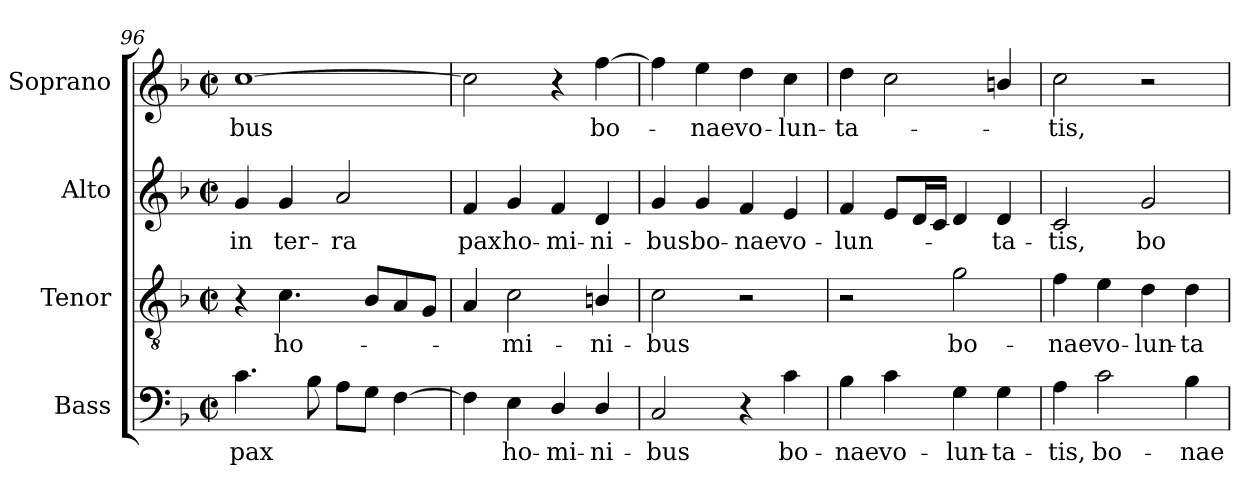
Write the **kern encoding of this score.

**kern	**text	**kern	**text	**kern	**text	**kern	**text
*part4	*part4	*part3	*part3	*part2	*part2	*part1	*part1
*staff4	*staff4	*staff3	*staff3	*staff2	*staff2	*staff1	*staff1
*I"Bass	*	*I"Tenor	*	*I"Alto	*	*I"Soprano	*
*I'B.	*	*I'T.	*	*I'A.	*	*I'S.	*
*clefF4	*	*clefGv2	*	*clefG2	*	*clefG2	*
*	*	*ITrd7c12	*	*	*	*	*
*k[b-]	*	*k[b-]	*	*k[b-]	*	*k[b-]	*
*F:	*	*F:	*	*F:	*	*F:	*
*M2/2	*	*M2/2	*	*M2/2	*	*M2/2	*
*met(c|)	*	*met(c|)	*	*met(c|)	*	*met(c|)	*
=96	=96	=96	=96	=96	=96	=96	=96
!	!LO:LY:b:color=#000000	!	!	!	!	!	!
!	!	!	!	!	!LO:LY:b:color=#000000	!	!
!	!	!	!	!	!	!	!LO:LY:b:color=#000000
4.ci\	pax	4r	.	4gi/	in	[1cci	-bus
!	!	!	!LO:LY:b:color=#000000	!	!	!	!
!	!	!	!	!	!LO:LY:b:color=#000000	!	!
.	.	4.Ci\	ho-	4gi/	ter-	.	.
8B-i\	.	.	.	.	.	.	.
!	!	!	!	!	!LO:LY:b:color=#000000	!	!
8Ai\L	.	.	.	2ai/	-ra	.	.
8Gi\J	.	8BB-i/L	.	.	.	.	.
[4Fi\	.	8AAi/	.	.	.	.	.
.	.	8GGi/J	.	.	.	.	.
=97	=97	=97	=97	=97	=97	=97	=97
!	!	!	!	!	!LO:LY:b:color=#000000	!	!
4Fi\]	.	4AAi/	.	4fi/	pax	2cci\]	.
!	!LO:LY:b:color=#000000	!	!	!	!	!	!
!	!	!	!LO:LY:b:color=#000000	!	!	!	!
!	!	!	!	!	!LO:LY:b:color=#000000	!	!
4Ei\	ho-	2Ci\	-mi-	4gi/	ho-	.	.
!	!LO:LY:b:color=#000000	!	!	!	!	!	!
!	!	!	!	!	!LO:LY:b:color=#000000	!	!
4Di/	-mi-	.	.	4fi/	-mi-	4r	.
!	!LO:LY:b:color=#000000	!	!	!	!	!	!
!	!	!	!LO:LY:b:color=#000000	!	!	!	!
!	!	!	!	!	!LO:LY:b:color=#000000	!	!
!	!	!	!	!	!	!	!LO:LY:b:color=#000000
4Di/	-ni-	4BBi/	-ni-	4di/	-ni-	[4ffi\	bo-
=98	=98	=98	=98	=98	=98	=98	=98
!	!LO:LY:b:color=#000000	!	!	!	!	!	!
!	!	!	!LO:LY:b:color=#000000	!	!	!	!
!	!	!	!	!	!LO:LY:b:color=#000000	!	!
2Ci/	-bus	2Ci\	-bus	4gi/	-bus	4ffi\]	.
!	!	!	!	!	!LO:LY:b:color=#000000	!	!
!	!	!	!	!	!	!	!LO:LY:b:color=#000000
.	.	.	.	4gi/	bo-	4eei\	-nae
!	!	!	!	!	!LO:LY:b:color=#000000	!	!
!	!	!	!	!	!	!	!LO:LY:b:color=#000000
4r	.	2r	.	4fi/	-nae	4ddi\	vo-
!	!LO:LY:b:color=#000000	!	!	!	!	!	!
!	!	!	!	!	!LO:LY:b:color=#000000	!	!
!	!	!	!	!	!	!	!LO:LY:b:color=#000000
4ci\	bo-	.	.	4ei/	vo-	4cci\	-lun-
=99	=99	=99	=99	=99	=99	=99	=99
!	!LO:LY:b:color=#000000	!	!	!	!	!	!
!	!	!	!	!	!LO:LY:b:color=#000000	!	!
!	!	!	!	!	!	!	!LO:LY:b:color=#000000
4B-i\	-nae	2r	.	4fi/	-lun-	4ddi\	-ta-
!	!LO:LY:b:color=#000000	!	!	!	!	!	!
4ci\	vo-	.	.	8ei/L	.	2cci\	.
.	.	.	.	16di/L	.	.	.
.	.	.	.	16ci/JJ	.	.	.
!	!LO:LY:b:color=#000000	!	!	!	!	!	!
!	!	!	!LO:LY:b:color=#000000	!	!	!	!
4Gi\	-lun-	2Gi\	bo-	4di/	.	.	.
!	!LO:LY:b:color=#000000	!	!	!	!	!	!
!	!	!	!	!	!LO:LY:b:color=#000000	!	!
4Gi\	-ta-	.	.	4di/	-ta-	4bni/	.
=100	=100	=100	=100	=100	=100	=100	=100
!	!LO:LY:b:color=#000000	!	!	!	!	!	!
!	!	!	!LO:LY:b:color=#000000	!	!	!	!
!	!	!	!	!	!LO:LY:b:color=#000000	!	!
!	!	!	!	!	!	!	!LO:LY:b:color=#000000
4Ai\	-tis,	4Fi\	-nae	2ci/	-tis,	2cci\	-tis,
!	!LO:LY:b:color=#000000	!	!	!	!	!	!
!	!	!	!LO:LY:b:color=#000000	!	!	!	!
2ci\	bo-	4Ei\	vo-	.	.	.	.
!	!	!	!LO:LY:b:color=#000000	!	!	!	!
!	!	!	!	!	!LO:LY:b:color=#000000	!	!
.	.	4Di\	-lun-	2gi/	bo-	2r	.
!	!LO:LY:b:color=#000000	!	!	!	!	!	!
!	!	!	!LO:LY:b:color=#000000	!	!	!	!
4B-i\	-nae	4Di\	-ta-	.	.	.	.
=	=	=	=	=	=	=	=
*-	*-	*-	*-	*-	*-	*-	*-
